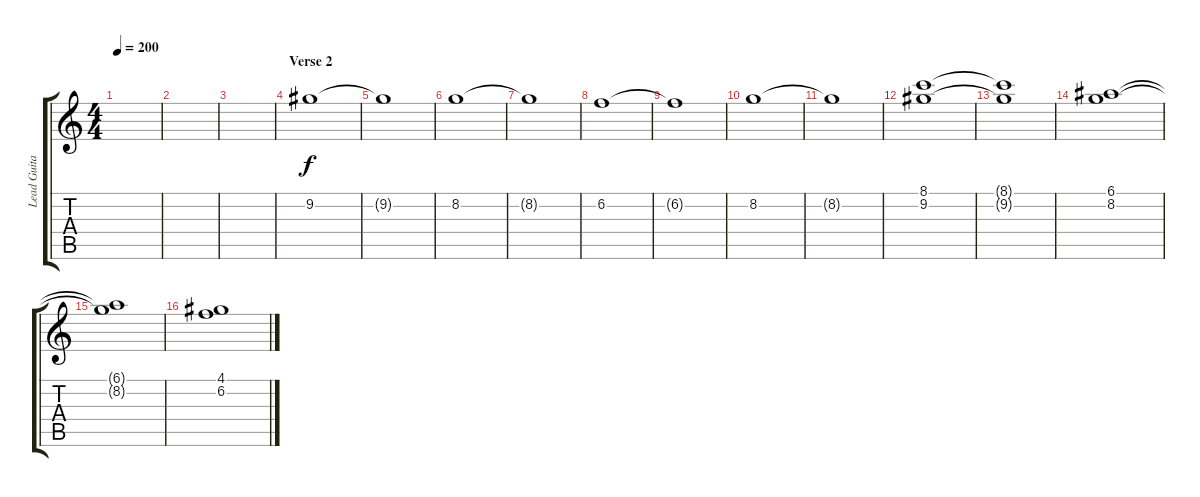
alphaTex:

\track ("Lead Guitar" "Lead Guita") {instrument overdrivenguitar}
\staff {score tabs}
\tuning (E4 B3 G3 D3 A2 E2) {hide}
\ts (4 4)
\tempo 200
\clef g2
\ks c
|
|
|
\section ("" "Verse 2")
9.2.1 |
9.2{t}.1 |
8.2.1 |
8.2{t}.1 |
6.2.1 |
6.2{t}.1 |
8.2.1 |
8.2{t}.1 |
(8.1 9.2).1 |
(8.1{t} 9.2{t}).1 |
(6.1 8.2).1 |
(6.1{t} 8.2{t}).1 |
(4.1 6.2).1
